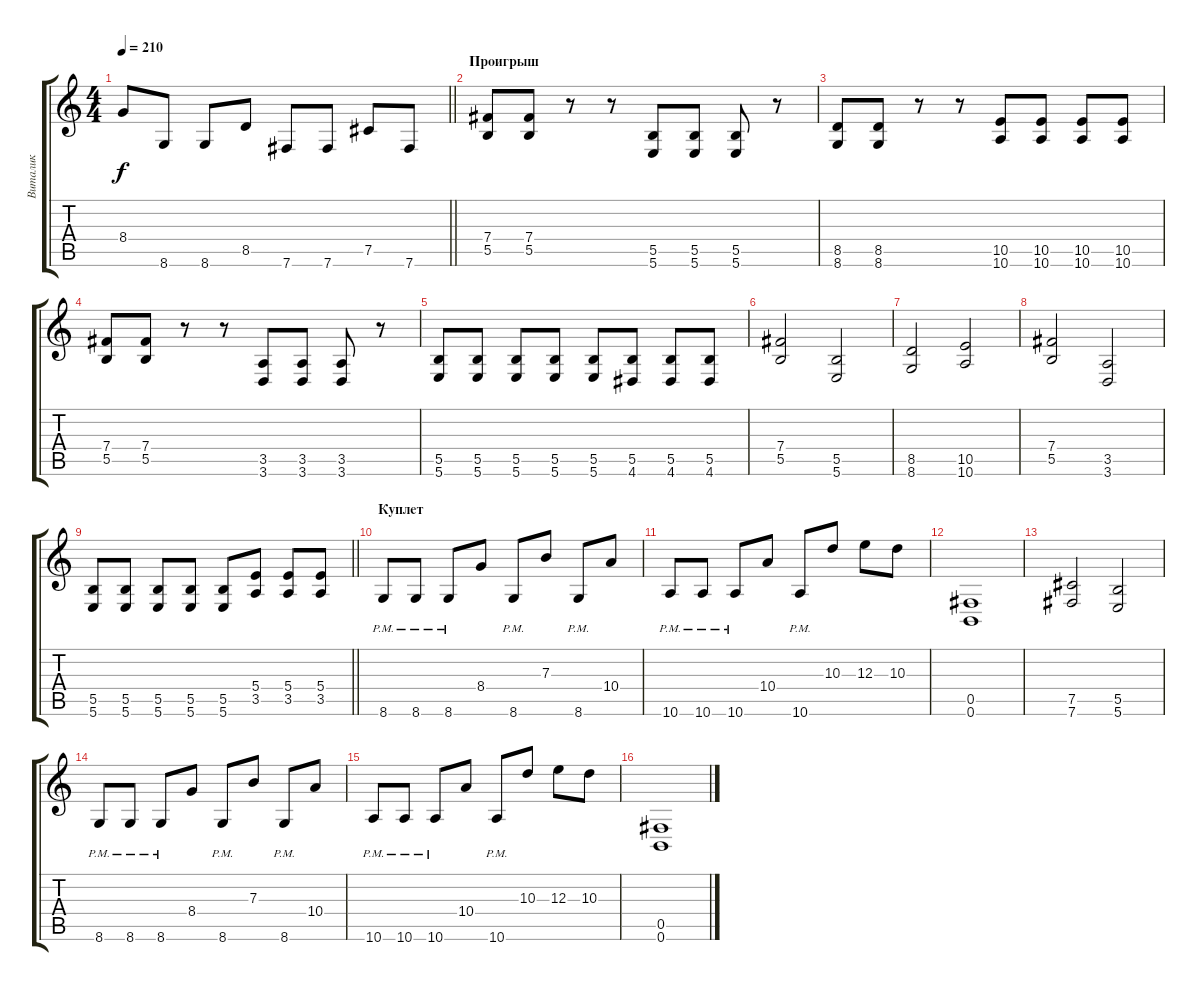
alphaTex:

\track ("Виталик" "Виталик") {instrument distortionguitar}
\staff {score tabs}
\tuning (Db4 Ab3 E3 B2 Gb2 B1) {hide}
\ts (4 4)
\tempo 210
\clef g2
\barLineRight lightlight
\ks c
8.4.8{dy f} 8.6.8 8.6.8 8.5.8 7.6.8 7.6.8 7.5.8 7.6.8 |
\section ("" "Проигрыш")
(7.4 5.5).8 (7.4 5.5).8 r.8 r.8 (5.5 5.6).8 (5.5 5.6).8 (5.5 5.6).8 r.8 |
(8.5 8.6).8 (8.5 8.6).8 r.8 r.8 (10.5 10.6).8 (10.5 10.6).8 (10.5 10.6).8 (10.5 10.6).8 |
(7.4 5.5).8 (7.4 5.5).8 r.8 r.8 (3.5 3.6).8 (3.5 3.6).8 (3.5 3.6).8 r.8 |
(5.5 5.6).8 (5.5 5.6).8 (5.5 5.6).8 (5.5 5.6).8 (5.5 5.6).8 (5.5 4.6).8 (5.5 4.6).8 (5.5 4.6).8 |
(7.4 5.5).2 (5.5 5.6).2 |
(8.5 8.6).2 (10.5 10.6).2 |
(7.4 5.5).2 (3.5 3.6).2 |
\barLineRight lightlight
(5.5 5.6).8 (5.5 5.6).8 (5.5 5.6).8 (5.5 5.6).8 (5.5 5.6).8 (5.4 3.5).8 (5.4 3.5).8 (5.4 3.5).8 |
\section ("" "Куплет")
8.6{pm}.8 8.6{pm}.8 8.6{pm}.8 8.4.8 8.6{pm}.8 7.3.8 8.6{pm}.8 10.4.8 |
10.6{pm}.8 10.6{pm}.8 10.6{pm}.8 10.4.8 10.6{pm}.8 10.3.8 12.3.8 10.3.8 |
(0.5 0.6).1 |
(7.5 7.6).2 (5.5 5.6).2 |
8.6{pm}.8 8.6{pm}.8 8.6{pm}.8 8.4.8 8.6{pm}.8 7.3.8 8.6{pm}.8 10.4.8 |
10.6{pm}.8 10.6{pm}.8 10.6{pm}.8 10.4.8 10.6{pm}.8 10.3.8 12.3.8 10.3.8 |
(0.5 0.6).1
